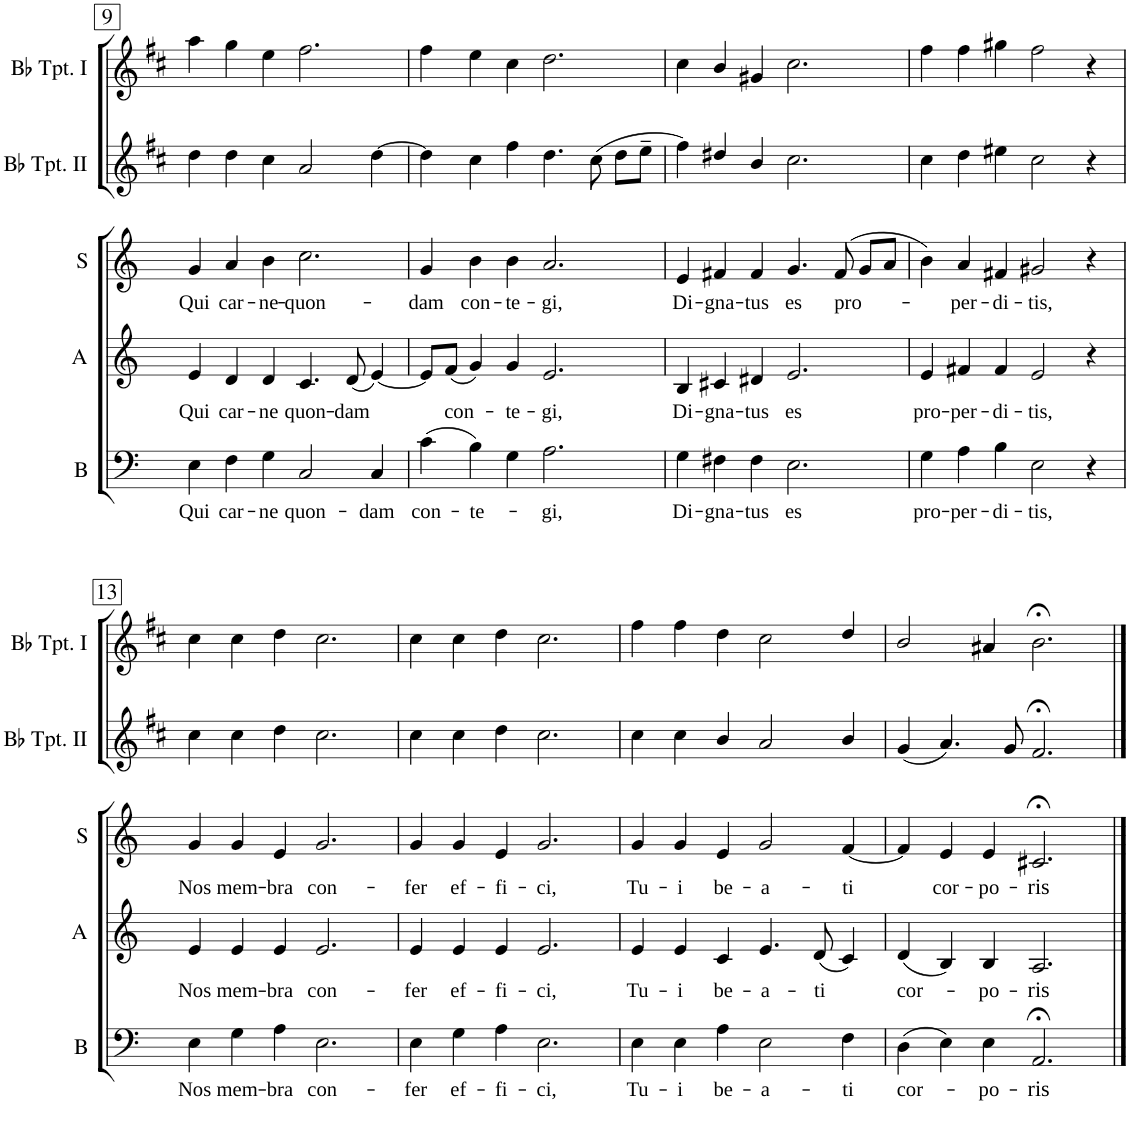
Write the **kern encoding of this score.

**kern	**text	**kern	**text	**kern	**text	**kern	**kern
*part5	*part5	*part4	*part4	*part3	*part3	*part2	*part1
*staff5	*staff5	*staff4	*staff4	*staff3	*staff3	*staff2	*staff1
*I"Bass	*	*I"Alt	*	*I"Sopran	*	*I"Bb Tpt. II	*I"Bb Tpt. I
*I'B	*	*I'A	*	*I'S	*	*I'Bb Tpt. II	*I'Bb Tpt. I
!!LO:PB:g=z
*clefF4	*	*clefG2	*	*clefG2	*	*clefG2	*clefG2
*	*	*Trd1c2	*	*	*	*Trd1c2	*Trd1c2
*k[]	*	*k[]	*	*k[]	*	*k[f#c#]	*k[f#c#]
*M6/4	*	*M6/4	*	*M6/4	*	*M6/4	*M6/4
=9	=9	=9	=9	=9	=9	=9	=9
!	!LO:LY:b	!	!LO:LY:b	!	!LO:LY:b	!	!
4E\	Qui	4e/	Qui	4g/	Qui	4dd\	4aa\
!	!LO:LY:b	!	!LO:LY:b	!	!LO:LY:b	!	!
4F\	car-	4d/	car-	4a/	car-	4dd\	4gg\
!	!LO:LY:b	!	!LO:LY:b	!	!LO:LY:b	!	!
4G\	-ne	4d/	-ne	4b\	-ne-	4cc#\	4ee\
!	!LO:LY:b	!	!LO:LY:b	!	!LO:LY:b	!	!
2C/	quon-	4.c/	quon-	2.cc\	-quon-	2a/	2.ff#\
!	!	!	!LO:LY:b	!	!	!	!
.	.	(<8d/	-dam	.	.	.	.
!	!LO:LY:b	!	!	!	!	!	!
4C/	-dam	[4e/)	.	.	.	[4dd\	.
=10	=10	=10	=10	=10	=10	=10	=10
!	!LO:LY:b	!	!	!	!LO:LY:b	!	!
(>4c\	con-	8e/L]	.	4g/	-dam	4dd\]	4ff#\
!	!	!	!LO:LY:b	!	!	!	!
.	.	(<8f/J	con-	.	.	.	.
!	!LO:LY:b	!	!	!	!LO:LY:b	!	!
4B\)	-te-	4g/)	.	4b\	con-	4cc#\	4ee\
!	!	!	!LO:LY:b	!	!LO:LY:b	!	!
4G\	.	4g/	-te-	4b\	-te-	4ff#\	4cc#\
!	!LO:LY:b	!	!LO:LY:b	!	!LO:LY:b	!	!
2.A\	-gi,	2.e/	-gi,	2.a/	-gi,	4.dd\	2.dd\
.	.	.	.	.	.	(>8cc#\	.
.	.	.	.	.	.	8dd\L	.
.	.	.	.	.	.	8ee~\J	.
=11	=11	=11	=11	=11	=11	=11	=11
!	!LO:LY:b	!	!LO:LY:b	!	!LO:LY:b	!	!
4G\	Di-	4B/	Di-	4e/	Di-	4ff#\)	4cc#\
!	!LO:LY:b	!	!LO:LY:b	!	!LO:LY:b	!	!
4F#X\	-gna-	4c#X/	-gna-	4f#X/	-gna-	4dd#X/	4b/
!	!LO:LY:b	!	!LO:LY:b	!	!LO:LY:b	!	!
4F#\	-tus	4d#X/	-tus	4f#/	-tus	4b/	4g#X/
!	!LO:LY:b	!	!LO:LY:b	!	!LO:LY:b	!	!
2.E\	es	2.e/	es	4.g/	es	2.cc#\	2.cc#\
!	!	!	!	!	!LO:LY:b	!	!
.	.	.	.	(>8f#/	pro-	.	.
.	.	.	.	8g/L	.	.	.
.	.	.	.	8a/J	.	.	.
=12	=12	=12	=12	=12	=12	=12	=12
!	!LO:LY:b	!	!LO:LY:b	!	!	!	!
4G\	pro-	4e/	pro-	4b\)	.	4cc#\	4ff#\
!	!LO:LY:b	!	!LO:LY:b	!	!LO:LY:b	!	!
4A\	-per-	4f#X/	-per-	4a/	-per-	4dd\	4ff#\
!	!LO:LY:b	!	!LO:LY:b	!	!LO:LY:b	!	!
4B\	-di-	4f#/	-di-	4f#X/	-di-	4ee#X\	4gg#X\
!	!LO:LY:b	!	!LO:LY:b	!	!LO:LY:b	!	!
2E\	-tis,	2e/	-tis,	2g#X/	-tis,	2cc#\	2ff#\
4r	.	4r	.	4r	.	4r	4r
!!LO:LB:g=z
=13	=13	=13	=13	=13	=13	=13	=13
!	!LO:LY:b	!	!LO:LY:b	!	!LO:LY:b	!	!
4E\	Nos	4e/	Nos	4g/	Nos	4cc#\	4cc#\
!	!LO:LY:b	!	!LO:LY:b	!	!LO:LY:b	!	!
4G\	mem-	4e/	mem-	4g/	mem-	4cc#\	4cc#\
!	!LO:LY:b	!	!LO:LY:b	!	!LO:LY:b	!	!
4A\	-bra	4e/	-bra	4e/	-bra	4dd\	4dd\
!	!LO:LY:b	!	!LO:LY:b	!	!LO:LY:b	!	!
2.E\	con-	2.e/	con-	2.g/	con-	2.cc#\	2.cc#\
=14	=14	=14	=14	=14	=14	=14	=14
!	!LO:LY:b	!	!LO:LY:b	!	!LO:LY:b	!	!
4E\	-fer	4e/	-fer	4g/	-fer	4cc#\	4cc#\
!	!LO:LY:b	!	!LO:LY:b	!	!LO:LY:b	!	!
4G\	ef-	4e/	ef-	4g/	ef-	4cc#\	4cc#\
!	!LO:LY:b	!	!LO:LY:b	!	!LO:LY:b	!	!
4A\	-fi-	4e/	-fi-	4e/	-fi-	4dd\	4dd\
!	!LO:LY:b	!	!LO:LY:b	!	!LO:LY:b	!	!
2.E\	-ci,	2.e/	-ci,	2.g/	-ci,	2.cc#\	2.cc#\
=15	=15	=15	=15	=15	=15	=15	=15
!	!LO:LY:b	!	!LO:LY:b	!	!LO:LY:b	!	!
4E\	Tu-	4e/	Tu-	4g/	Tu-	4cc#\	4ff#\
!	!LO:LY:b	!	!LO:LY:b	!	!LO:LY:b	!	!
4E\	-i	4e/	-i	4g/	-i	4cc#\	4ff#\
!	!LO:LY:b	!	!LO:LY:b	!	!LO:LY:b	!	!
4A\	be-	4c/	be-	4e/	be-	4b/	4dd\
!	!LO:LY:b	!	!LO:LY:b	!	!LO:LY:b	!	!
2E\	-a-	4.e/	-a-	2g/	-a-	2a/	2cc#\
!	!	!	!LO:LY:b	!	!	!	!
.	.	(<8d/	-ti	.	.	.	.
!	!LO:LY:b	!	!	!	!LO:LY:b	!	!
4F\	-ti	4c/)	.	[4f/	-ti	4b/	4dd/
=16	=16	=16	=16	=16	=16	=16	=16
!	!LO:LY:b	!	!LO:LY:b	!	!	!	!
(>4D\	cor-	(<4d/	cor-	4f/]	.	(<4g/	2b/
!	!	!	!	!	!LO:LY:b	!	!
4E\)	.	4B/)	.	4e/	cor-	4.a/)	.
!	!LO:LY:b	!	!LO:LY:b	!	!LO:LY:b	!	!
4E\	-po-	4B/	-po-	4e/	-po-	.	4a#X/
.	.	.	.	.	.	8g/	.
!	!LO:LY:b	!	!LO:LY:b	!	!LO:LY:b	!	!
2.AA;</	-ris	2.A/	-ris	2.c#X;</	-ris	2.f#;</	2.b;<\
==	==	==	==	==	==	==	==
*-	*-	*-	*-	*-	*-	*-	*-
